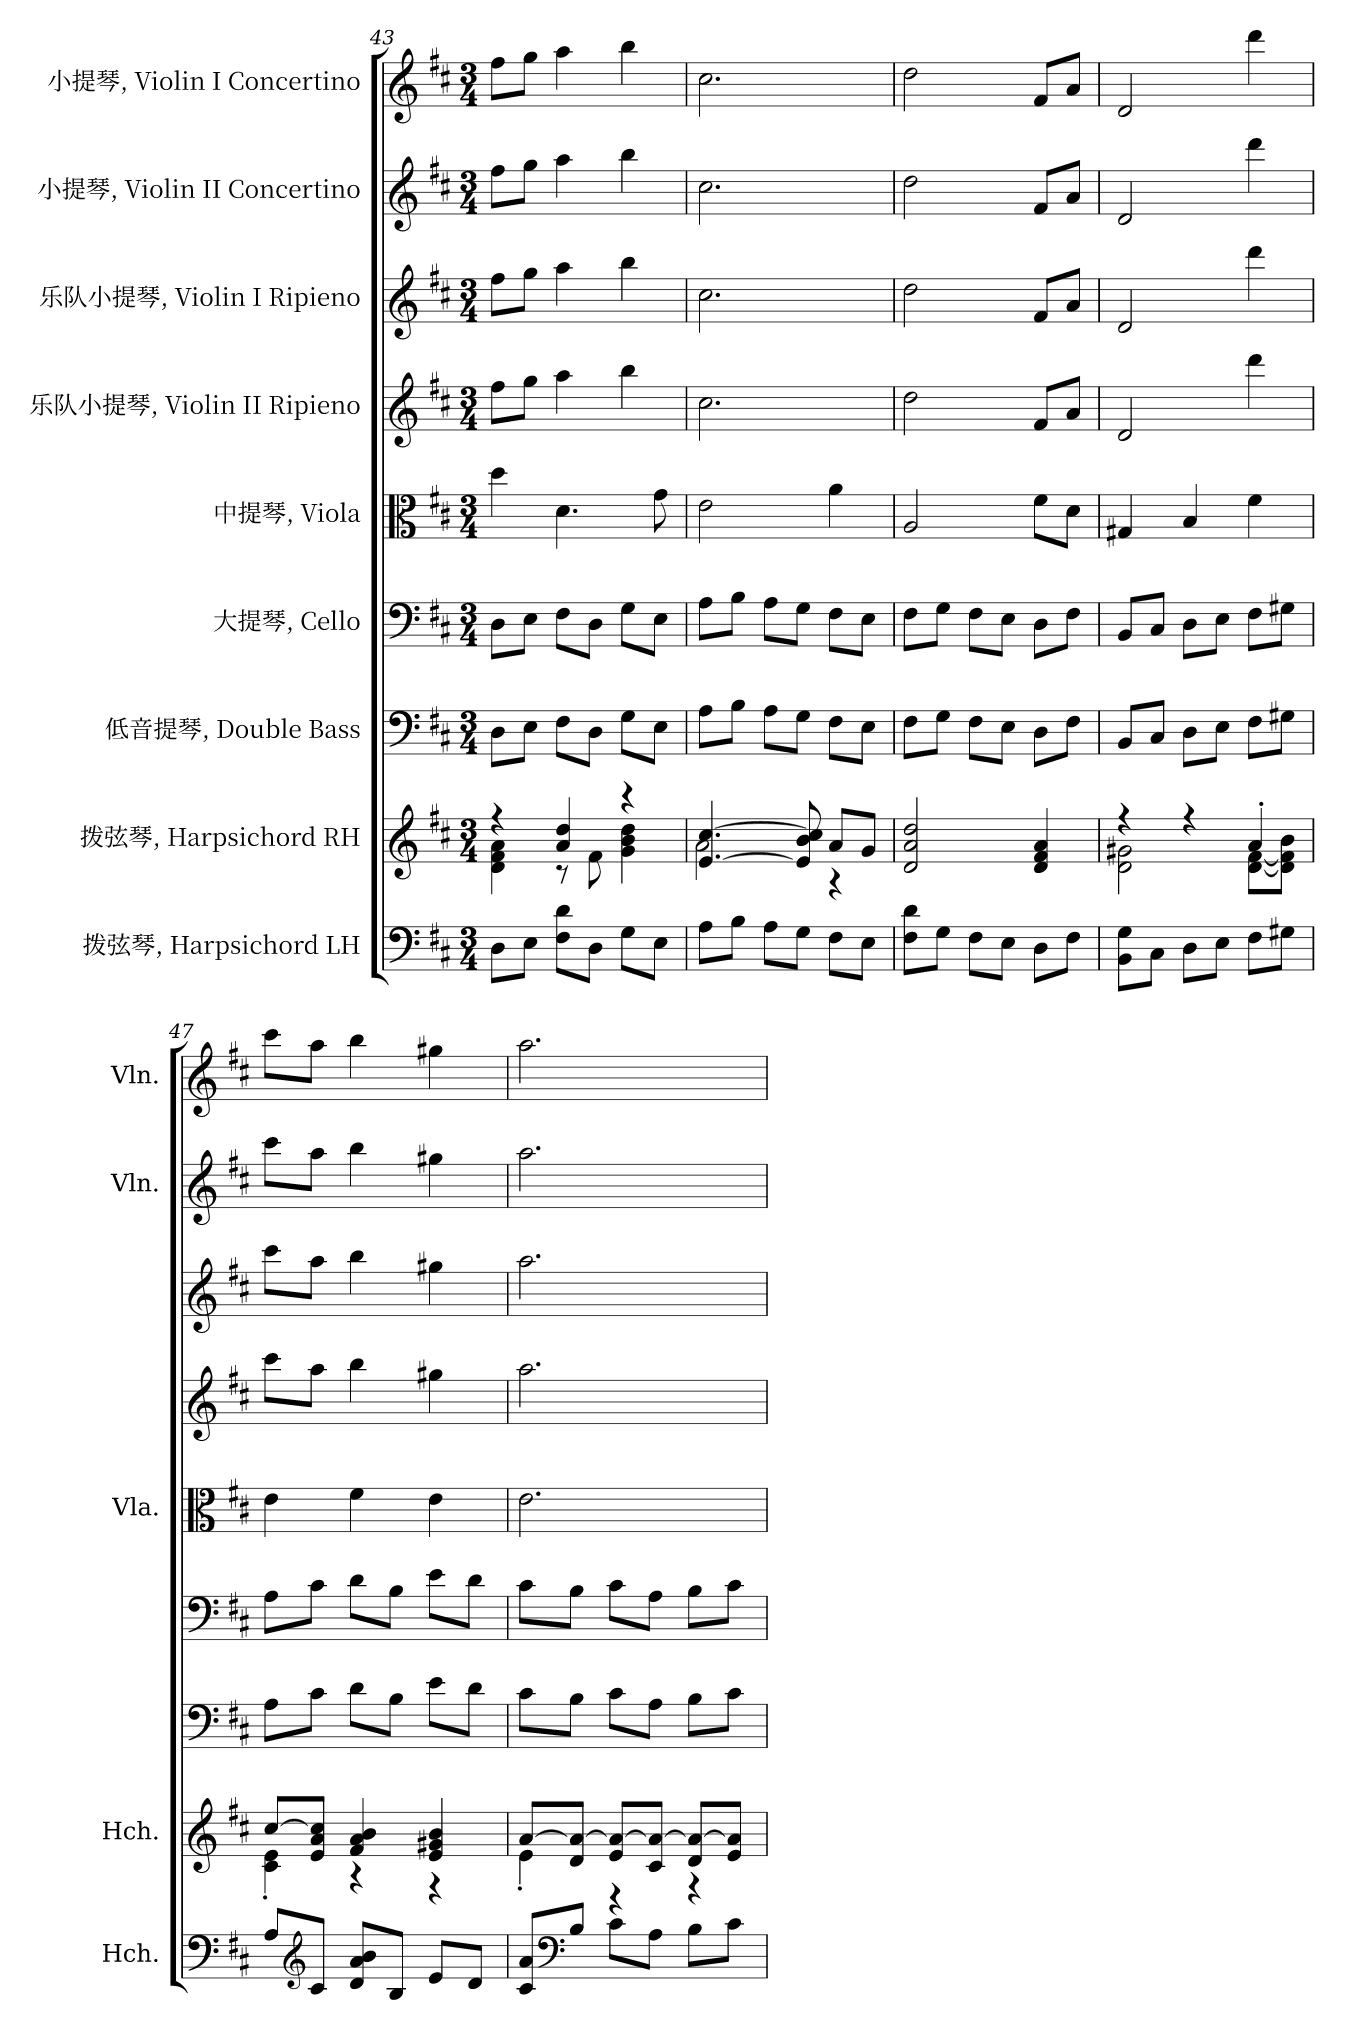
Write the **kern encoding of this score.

**kern	**kern	**kern	**kern	**kern	**kern	**kern	**kern	**kern
*part9	*part8	*part7	*part6	*part5	*part4	*part3	*part2	*part1
*staff9	*staff8	*staff7	*staff6	*staff5	*staff4	*staff3	*staff2	*staff1
*I"拨弦琴, Harpsichord LH	*I"拨弦琴, Harpsichord RH	*I"低音提琴, Double Bass	*I"大提琴, Cello	*I"中提琴, Viola	*I"乐队小提琴, Violin II Ripieno	*I"乐队小提琴, Violin I Ripieno	*I"小提琴, Violin II Concertino	*I"小提琴, Violin I Concertino
*I'Hch.	*I'Hch.	*	*	*I'Vla.	*	*	*I'Vln.	*I'Vln.
*clefF4	*clefG2	*clefF4	*clefF4	*clefC3	*clefG2	*clefG2	*clefG2	*clefG2
*	*	*ITrd7c12	*	*	*	*	*	*
*k[f#c#]	*k[f#c#]	*k[f#c#]	*k[f#c#]	*k[f#c#]	*k[f#c#]	*k[f#c#]	*k[f#c#]	*k[f#c#]
*M3/4	*M3/4	*M3/4	*M3/4	*M3/4	*M3/4	*M3/4	*M3/4	*M3/4
=43	=43	=43	=43	=43	=43	=43	=43	=43
*	*^	*	*	*	*	*	*	*
8D\L	4r	4d\ 4f#\ 4a\	8DD\L	8D\L	4dd\	8ff#\L	8ff#\L	8ff#\L	8ff#\L
8E\J	.	.	8EE\J	8E\J	.	8gg\J	8gg\J	8gg\J	8gg\J
8F#\ 8d\L	4a/ 4dd/	8r	8FF#\L	8F#\L	4.d\	4aa\	4aa\	4aa\	4aa\
8D\J	.	8f#\	8DD\J	8D\J	.	.	.	.	.
8G\L	4r	4g\ 4b\ 4dd\	8GG\L	8G\L	.	4bb\	4bb\	4bb\	4bb\
8E\J	.	.	8EE\J	8E\J	8g\	.	.	.	.
=44	=44	=44	=44	=44	=44	=44	=44	=44	=44
8A\L	[4.e/ [4.cc#/	2a\	8AA\L	8A\L	2e\	2.cc#\	2.cc#\	2.cc#\	2.cc#\
8B\J	.	.	8BB\J	8B\J	.	.	.	.	.
8A\L	.	.	8AA\L	8A\L	.	.	.	.	.
8G\J	8e/] 8b/ 8cc#/]	.	8GG\J	8G\J	.	.	.	.	.
8F#\L	8a/L	4r	8FF#\L	8F#\L	4a\	.	.	.	.
8E\J	8g/J	.	8EE\J	8E\J	.	.	.	.	.
*	*v	*v	*	*	*	*	*	*	*
=45	=45	=45	=45	=45	=45	=45	=45	=45
8F#\ 8d\L	2d/ 2a/ 2dd/	8FF#\L	8F#\L	2A/	2dd\	2dd\	2dd\	2dd\
8G\J	.	8GG\J	8G\J	.	.	.	.	.
8F#\L	.	8FF#\L	8F#\L	.	.	.	.	.
8E\J	.	8EE\J	8E\J	.	.	.	.	.
8D\L	4d/ 4f#/ 4a/	8DD\L	8D\L	8f#\L	8f#/L	8f#/L	8f#/L	8f#/L
8F#\J	.	8FF#\J	8F#\J	8d\J	8a/J	8a/J	8a/J	8a/J
=46	=46	=46	=46	=46	=46	=46	=46	=46
*	*^	*	*	*	*	*	*	*
8BB\ 8G\L	4r	2d\ 2g#X\	8BBB/L	8BB/L	4G#X/	2d/	2d/	2d/	2d/
8C#\J	.	.	8CC#/J	8C#/J	.	.	.	.	.
8D\L	4r	.	8DD\L	8D\L	4B/	.	.	.	.
8E\J	.	.	8EE\J	8E\J	.	.	.	.	.
8F#\L	4a'/	[8d\ [8f#\L	8FF#\L	8F#\L	4f#\	4ddd\	4ddd\	4ddd\	4ddd\
8G#X\J	.	8d\] 8f#\] 8b\J	8GG#X\J	8G#X\J	.	.	.	.	.
!!LO:PB:g=z
=47	=47	=47	=47	=47	=47	=47	=47	=47	=47
8A/L	[8cc#/L	4c#\' 4e\'	8AA\L	8A\L	4e\	8ccc#\L	8ccc#\L	8ccc#\L	8ccc#\L
*clefG2	*	*	*	*	*	*	*	*	*
8c#/J	8e/ 8a/ 8cc#/]J	.	8C#\J	8c#\J	.	8aa\J	8aa\J	8aa\J	8aa\J
8d/ 8a/ 8b/L	4f#/ 4a/ 4b/	4r	8D\L	8d\L	4f#\	4bb\	4bb\	4bb\	4bb\
8B/J	.	.	8BB\J	8B\J	.	.	.	.	.
8e/L	4e/ 4g#X/ 4b/	4r	8E\L	8e\L	4e\	4gg#X\	4gg#X\	4gg#X\	4gg#X\
8d/J	.	.	8D\J	8d\J	.	.	.	.	.
=48	=48	=48	=48	=48	=48	=48	=48	=48	=48
8c#/ 8a/L	[8a/L	4e'\	8C#\L	8c#\L	2.e\	2.aa\	2.aa\	2.aa\	2.aa\
*clefF4	*	*	*	*	*	*	*	*	*
8B/J	8d/ 8a/_J	.	8BB\J	8B\J	.	.	.	.	.
8c#\L	8e/ 8a/_L	4r	8C#\L	8c#\L	.	.	.	.	.
8A\J	8c#/ 8a/_J	.	8AA\J	8A\J	.	.	.	.	.
8B\L	8d/ 8a/_L	4r	8BB\L	8B\L	.	.	.	.	.
8c#\J	8e/ 8a/]J	.	8C#\J	8c#\J	.	.	.	.	.
*	*v	*v	*	*	*	*	*	*	*
=	=	=	=	=	=	=	=	=
*-	*-	*-	*-	*-	*-	*-	*-	*-
